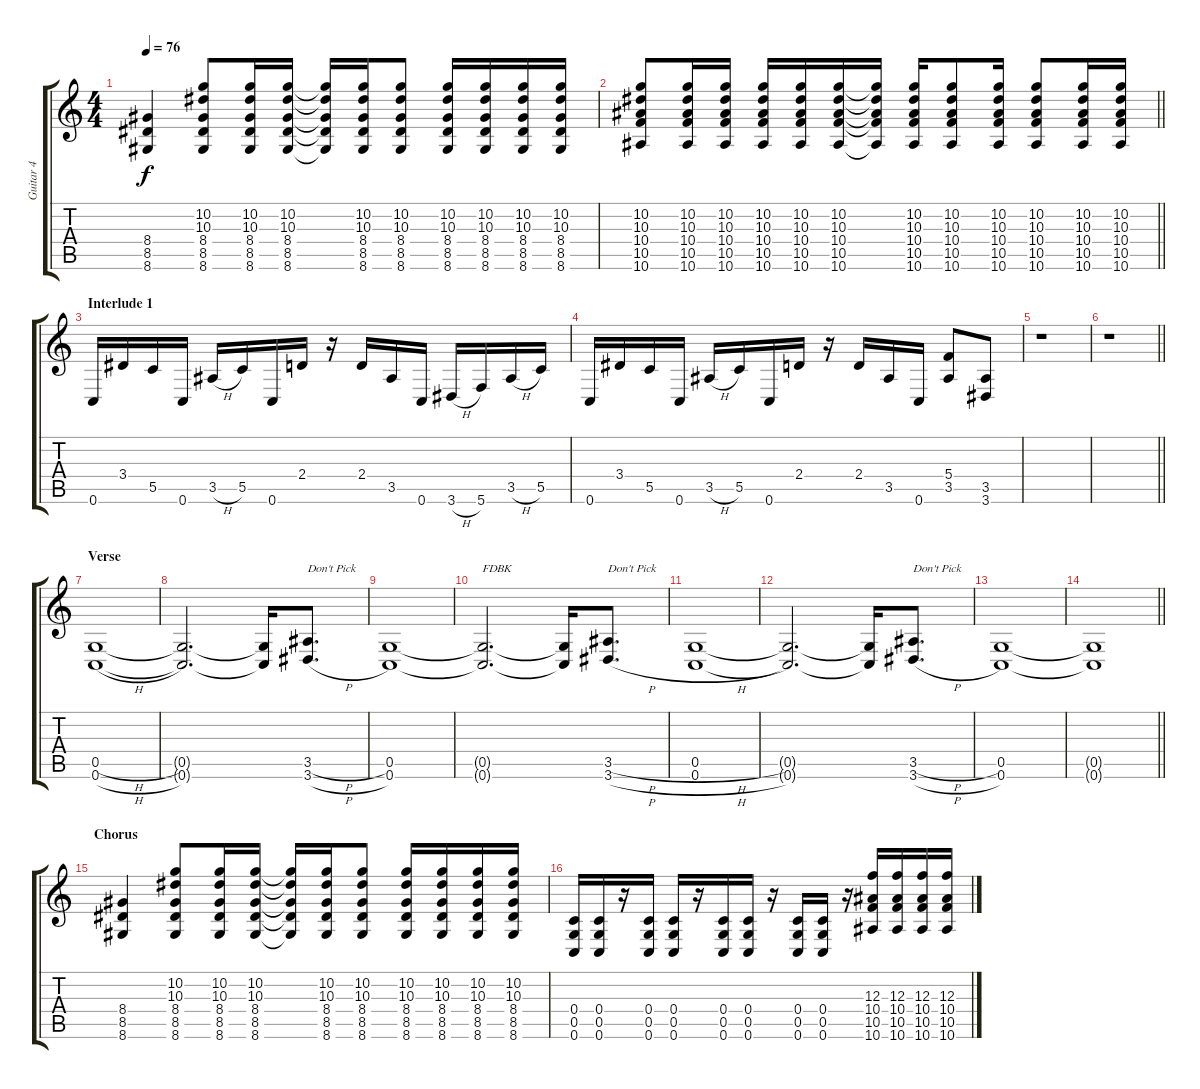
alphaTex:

\track ("Guitar 4" "Guitar 4") {instrument distortionguitar}
\staff {score tabs}
\tuning (D4 A3 F3 C3 G2 C2) {hide}
\ts (4 4)
\tempo 76
\clef g2
\ks c
(8.4 8.5 8.6).4{dy f} (10.2 10.3 8.4 8.5 8.6).8 (10.2 10.3 8.4 8.5 8.6).16 (10.2 10.3 8.4 8.5 8.6).16 (10.2{t} 10.3{t} 8.4{t} 8.5{t} 8.6{t}).16 (10.2 10.3 8.4 8.5 8.6).16 (10.2 10.3 8.4 8.5 8.6).8 (10.2 10.3 8.4 8.5 8.6).16 (10.2 10.3 8.4 8.5 8.6).16 (10.2 10.3 8.4 8.5 8.6).16 (10.2 10.3 8.4 8.5 8.6).16 |
\barLineRight lightlight
(10.2 10.3 10.4 10.5 10.6).8 (10.2 10.3 10.4 10.5 10.6).16 (10.2 10.3 10.4 10.5 10.6).16 (10.2 10.3 10.4 10.5 10.6).16 (10.2 10.3 10.4 10.5 10.6).16 (10.2 10.3 10.4 10.5 10.6).16 (10.2{t} 10.3{t} 10.4{t} 10.5{t} 10.6{t}).16 (10.2 10.3 10.4 10.5 10.6).16 (10.2 10.3 10.4 10.5 10.6).8 (10.2 10.3 10.4 10.5 10.6).16 (10.2 10.3 10.4 10.5 10.6).8 (10.2 10.3 10.4 10.5 10.6).16 (10.2 10.3 10.4 10.5 10.6).16 |
\section ("" "Interlude 1")
0.6.16 3.4.16 5.5.16 0.6.16 3.5{h}.16 5.5.16 0.6.16 2.4.16 r.16 2.4.16 3.5.16 0.6.16 3.6{h}.16 5.6.16 3.5{h}.16 5.5.16 |
0.6.16 3.4.16 5.5.16 0.6.16 3.5{h}.16 5.5.16 0.6.16 2.4.16 r.16 2.4.16 3.5.16 0.6.16 (5.4 3.5).8 (3.5 3.6).8 |
r.1 |
\barLineRight lightlight
r.1 |
\section ("" "Verse")
(0.5{h} 0.6{h}).1 |
(0.5{t} 0.6{t}).2{d} (0.5{t} 0.6{t}).16 (3.5{h} 3.6{h}).8{d txt "Don't Pick"} |
(0.5 0.6).1 |
(0.5{t} 0.6{t}).2{d txt "FDBK"} (0.5{t} 0.6{t}).16 (3.5{h} 3.6{h}).8{d txt "Don't Pick"} |
(0.5{h} 0.6{h}).1 |
(0.5{t} 0.6{t}).2{d} (0.5{t} 0.6{t}).16 (3.5{h} 3.6{h}).8{d txt "Don't Pick"} |
(0.5 0.6).1 |
\barLineRight lightlight
(0.5{t} 0.6{t}).1 |
\section ("" "Chorus")
(8.4 8.5 8.6).4 (10.2 10.3 8.4 8.5 8.6).8 (10.2 10.3 8.4 8.5 8.6).16 (10.2 10.3 8.4 8.5 8.6).16 (10.2{t} 10.3{t} 8.4{t} 8.5{t} 8.6{t}).16 (10.2 10.3 8.4 8.5 8.6).16 (10.2 10.3 8.4 8.5 8.6).8 (10.2 10.3 8.4 8.5 8.6).16 (10.2 10.3 8.4 8.5 8.6).16 (10.2 10.3 8.4 8.5 8.6).16 (10.2 10.3 8.4 8.5 8.6).16 |
(0.4 0.5 0.6).16 (0.4 0.5 0.6).16 r.16 (0.4 0.5 0.6).16 (0.4 0.5 0.6).16 r.16 (0.4 0.5 0.6).16 (0.4 0.5 0.6).16 r.16 (0.4 0.5 0.6).16 (0.4 0.5 0.6).16 r.16 (12.3 10.4 10.5 10.6).16 (12.3 10.4 10.5 10.6).16 (12.3 10.4 10.5 10.6).16 (12.3 10.4 10.5 10.6).16
